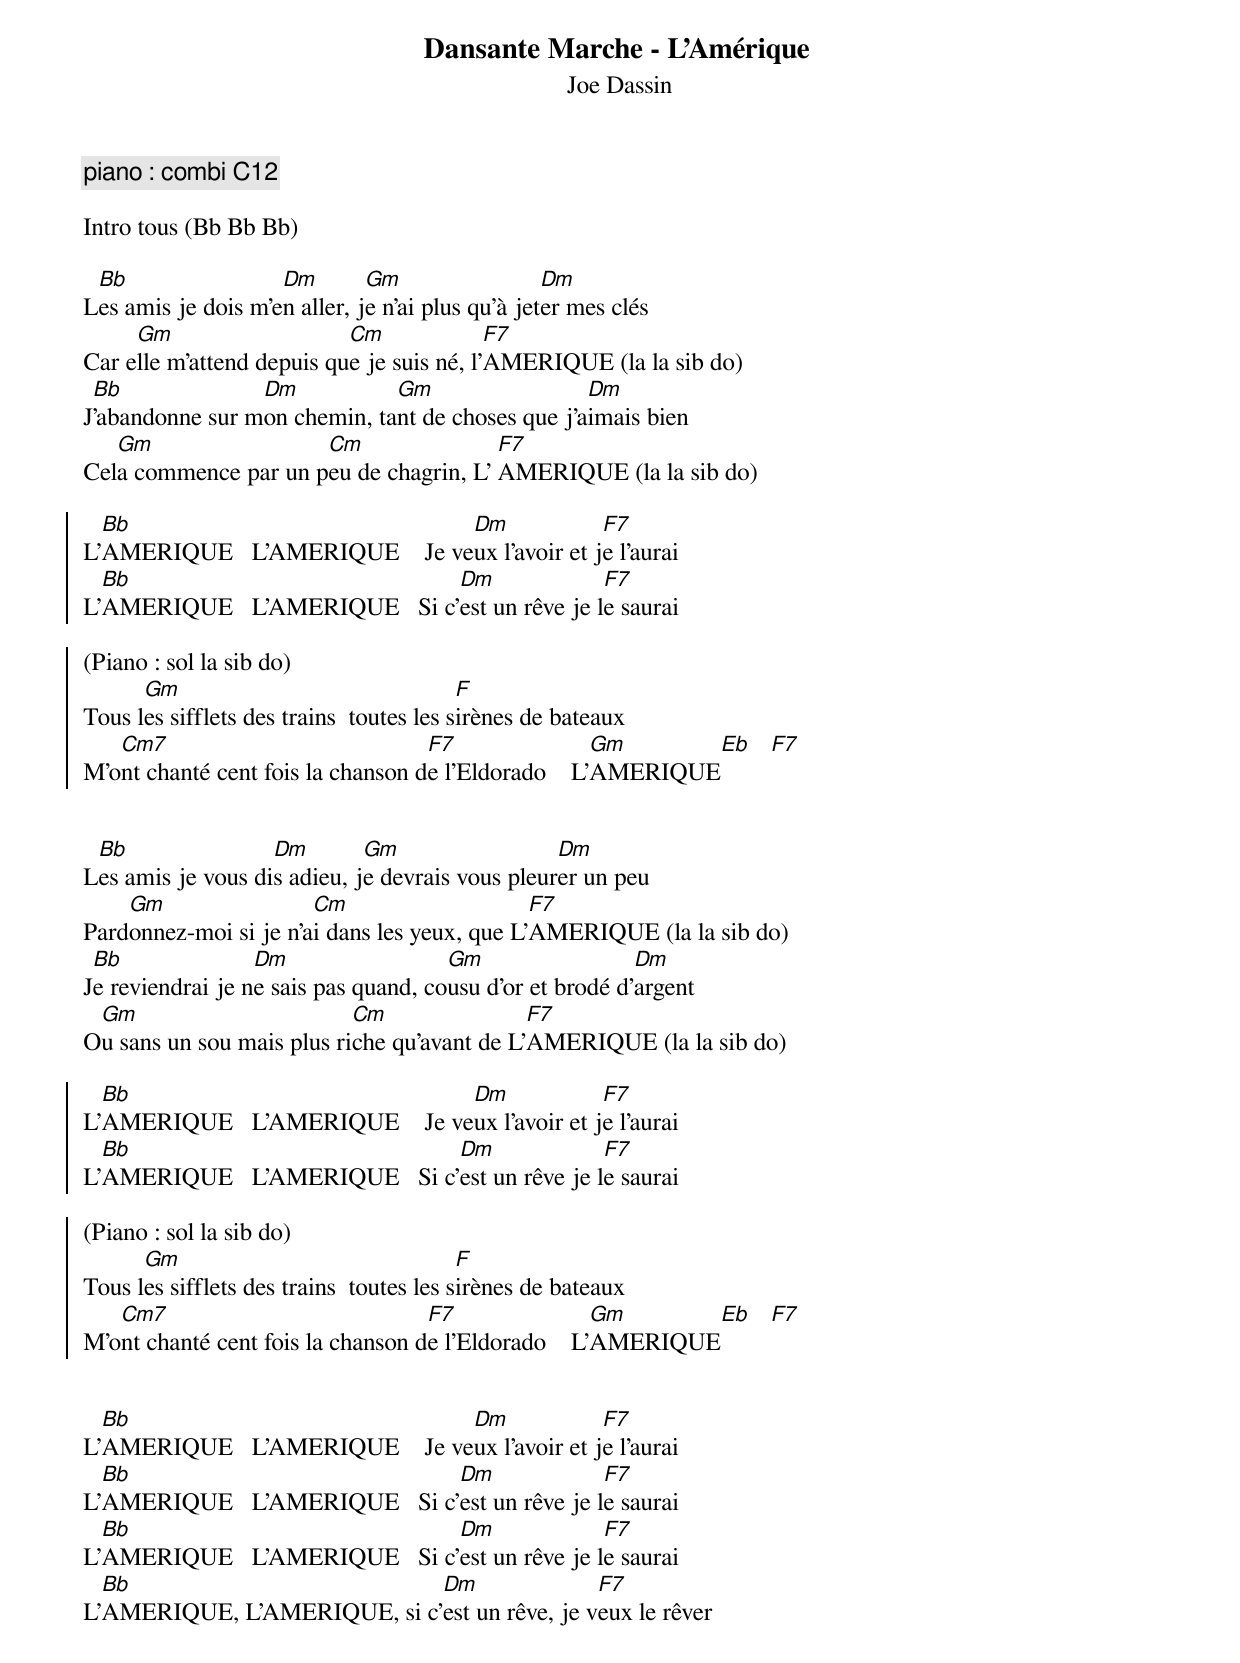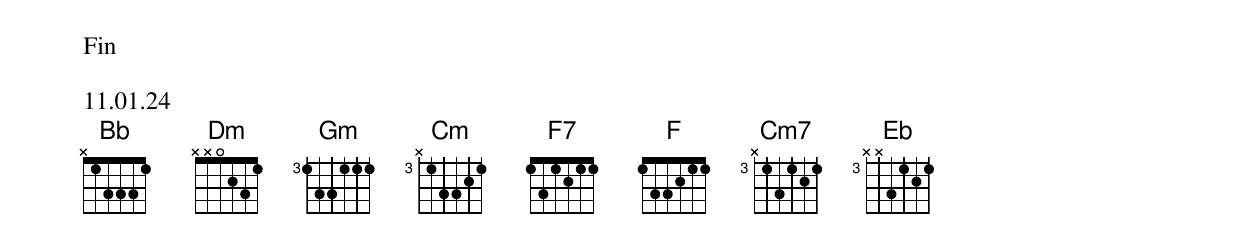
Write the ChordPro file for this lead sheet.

{title: Dansante Marche - L'Amérique}
{subtitle: Joe Dassin }
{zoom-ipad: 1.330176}
{c:piano : combi C12}

Intro tous (Bb Bb Bb)

L[Bb]es amis je dois m’e[Dm]n aller, j[Gm]e n’ai plus qu’à jet[Dm]er mes clés
Car e[Gm]lle m’attend depuis qu[Cm]e je suis né, l’[F7]AMERIQUE (la la sib do)
J[Bb]’abandonne sur m[Dm]on chemin, ta[Gm]nt de choses que j’a[Dm]imais bien
Cel[Gm]a commence par un p[Cm]eu de chagrin, L’ [F7]AMERIQUE (la la sib do)

{soc}
L’[Bb]AMERIQUE   L’AMERIQUE    Je ve[Dm]ux l’avoir et j[F7]e l’aurai
L’[Bb]AMERIQUE   L’AMERIQUE   Si c’[Dm]est un rêve je l[F7]e saurai

(Piano : sol la sib do)
Tous l[Gm]es sifflets des trains  toutes les s[F]irènes de bateaux
M’o[Cm7]nt chanté cent fois la chanson d[F7]e l’Eldorado    L’[Gm]AMERIQUE[Eb]   [F7]
{eoc}


L[Bb]es amis je vous di[Dm]s adieu, j[Gm]e devrais vous pleur[Dm]er un peu
Pard[Gm]onnez-moi si je n’a[Cm]i dans les yeux, que L’[F7]AMERIQUE (la la sib do)
J[Bb]e reviendrai je n[Dm]e sais pas quand, co[Gm]usu d’or et brodé d’[Dm]argent
O[Gm]u sans un sou mais plus ri[Cm]che qu’avant de L’[F7]AMERIQUE (la la sib do)

{soc}
L’[Bb]AMERIQUE   L’AMERIQUE    Je ve[Dm]ux l’avoir et j[F7]e l’aurai
L’[Bb]AMERIQUE   L’AMERIQUE   Si c’[Dm]est un rêve je l[F7]e saurai

(Piano : sol la sib do)
Tous l[Gm]es sifflets des trains  toutes les s[F]irènes de bateaux
M’o[Cm7]nt chanté cent fois la chanson d[F7]e l’Eldorado    L’[Gm]AMERIQUE[Eb]   [F7]
{eoc}


L’[Bb]AMERIQUE   L’AMERIQUE    Je ve[Dm]ux l’avoir et j[F7]e l’aurai
L’[Bb]AMERIQUE   L’AMERIQUE   Si c’[Dm]est un rêve je l[F7]e saurai
L’[Bb]AMERIQUE   L’AMERIQUE   Si c’[Dm]est un rêve je l[F7]e saurai
L’[Bb]AMERIQUE, L’AMERIQUE, si c’[Dm]est un rêve, je v[F7]eux le rêver




Fin

11.01.24
